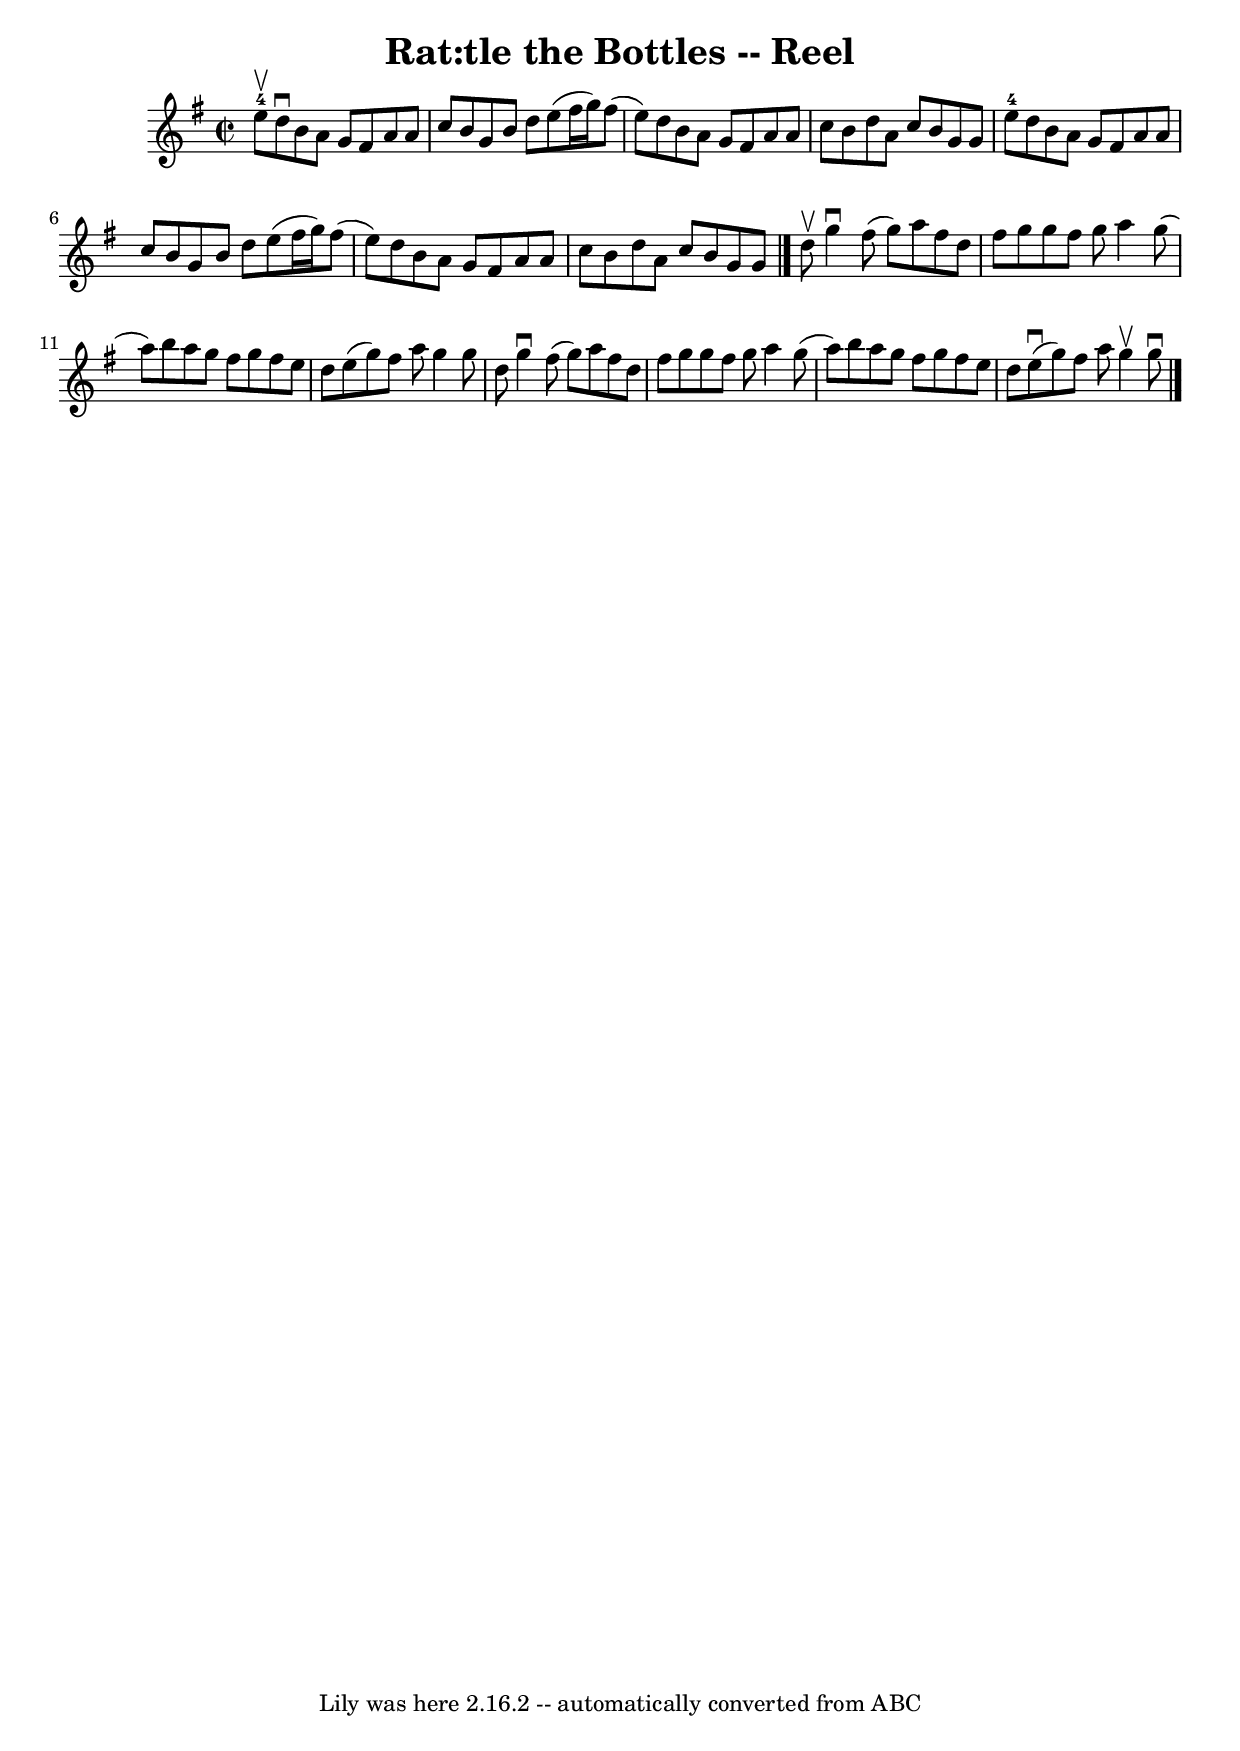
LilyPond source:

\version "2.7.40"
\include "Mammoth.ily"
\header {
	book = "Ryan's Mammoth Collection"
	crossRefNumber = "1"
	footnotes = "\\\\365"
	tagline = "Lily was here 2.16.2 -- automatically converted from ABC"
	title = "Rat:tle the Bottles -- Reel"
}
voicedefault =  {
\set Score.defaultBarType = "empty"

\override Staff.TimeSignature #'style = #'C
 \time 2/2 \key g \major e''8-4^\upbow |
 d''8^\downbow b'8 
 a'8 g'8 fis'8 a'8 a'8 c''8    |
 b'8 g'8 b'8    
d''8 e''8 (fis''16 g''16) fis''8 (e''8)   |
 d''8   
 b'8 a'8 g'8 fis'8 a'8 a'8 c''8    |
 b'8 d''8    
a'8 c''8 b'8 g'8 g'8 e''8-4   |
 d''8 b'8 a'8 
 g'8 fis'8 a'8 a'8 c''8    |
 b'8 g'8 b'8 d''8   
 e''8 (fis''16 g''16) fis''8 (e''8)   |
 d''8 b'8   
 a'8 g'8 fis'8 a'8 a'8 c''8    |
 b'8 d''8 a'8    
c''8 b'8 g'8 g'8    \bar "|." d''8^\upbow |
 g''4 
^\downbow fis''8 (g''8) a''8 fis''8 d''8 fis''8    |
  
 g''8 g''8 fis''8 g''8 a''4 g''8 (a''8)   |
 b''8  
 a''8 g''8 fis''8 g''8 fis''8 e''8 d''8    |
 e''8 (
 g''8) fis''8 a''8 g''4 g''8 d''8    |
 g''4 
^\downbow fis''8 (g''8) a''8 fis''8 d''8 fis''8    |
  
 g''8 g''8 fis''8 g''8 a''4 g''8 (a''8)   |
 b''8  
 a''8 g''8 fis''8 g''8 fis''8 e''8 d''8    |
 e''8 
^\downbow(g''8) fis''8 a''8 g''4^\upbow g''8^\downbow   
\bar "|."   
}

\score{
    <<

	\context Staff="default"
	{
	    \voicedefault 
	}

    >>
	\layout {
	}
	\midi {}
}
